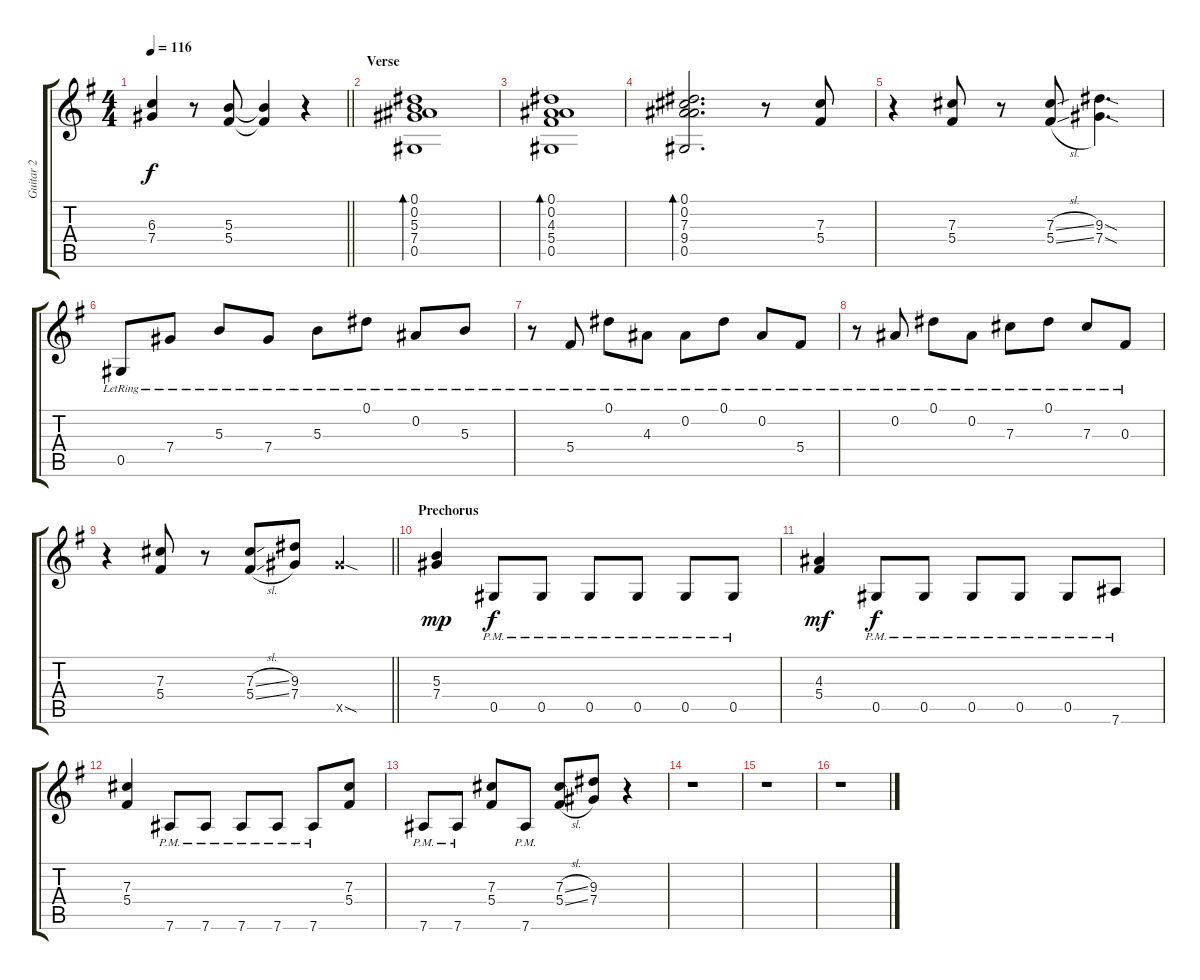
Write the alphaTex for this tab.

\track ("Guitar 2" "Guitar 2") {instrument distortionguitar}
\staff {score tabs}
\tuning (Eb4 Bb3 Gb3 Db3 Ab2 Eb2) {hide}
\ts (4 4)
\tempo 116
\clef g2
\barLineRight lightlight
\ks g
(6.3 7.4).4{dy f} r.8 (5.3 5.4).8 (5.3{t} 5.4{t}).4 r.4 |
\section ("" "Verse")
(0.1 0.2 5.3 7.4 0.5).1{bd 30 instrument electricguitarclean} |
(0.1 0.2 4.3 5.4 0.5).1{bd 30} |
(0.1 0.2 7.3 9.4 0.5).2{d bd 30} r.8 (7.3 5.4).8{instrument distortionguitar} |
r.4 (7.3 5.4).8 r.8 (7.3{sl} 5.4{sl}).8 (9.3{sod} 7.4{sod}).4{d} |
0.5{lr}.8{instrument electricguitarclean} 7.4{lr}.8 5.3{lr}.8 7.4{lr}.8 5.3{lr}.8 0.1{lr}.8 0.2{lr}.8 5.3{lr}.8 |
r.8 5.4{lr}.8 0.1{lr}.8 4.3{lr}.8 0.2{lr}.8 0.1{lr}.8 0.2{lr}.8 5.4{lr}.8 |
r.8 0.2{lr}.8 0.1{lr}.8 0.2{lr}.8 7.3{lr}.8 0.1{lr}.8 7.3{lr}.8 0.3{lr}.8 |
\barLineRight lightlight
r.4 (7.3 5.4).8{instrument distortionguitar} r.8 (7.3{sl} 5.4{sl}).8 (9.3 7.4).8 12.5{sod x}.4 |
\section ("" "Prechorus")
(5.3 7.4).4{dy mp} 0.5{pm}.8{dy f} 0.5{pm}.8 0.5{pm}.8 0.5{pm}.8 0.5{pm}.8 0.5{pm}.8 |
(4.3 5.4).4{dy mf} 0.5{pm}.8{dy f} 0.5{pm}.8 0.5{pm}.8 0.5{pm}.8 0.5{pm}.8 7.6{pm}.8 |
(7.3 5.4).4 7.6{pm}.8 7.6{pm}.8 7.6{pm}.8 7.6{pm}.8 7.6{pm}.8 (7.3 5.4).8 |
7.6{pm}.8 7.6{pm}.8 (7.3 5.4).8 7.6{pm}.8 (7.3{sl} 5.4{sl}).8 (9.3 7.4).8 r.4 |
r.1 |
r.1 |
r.1
